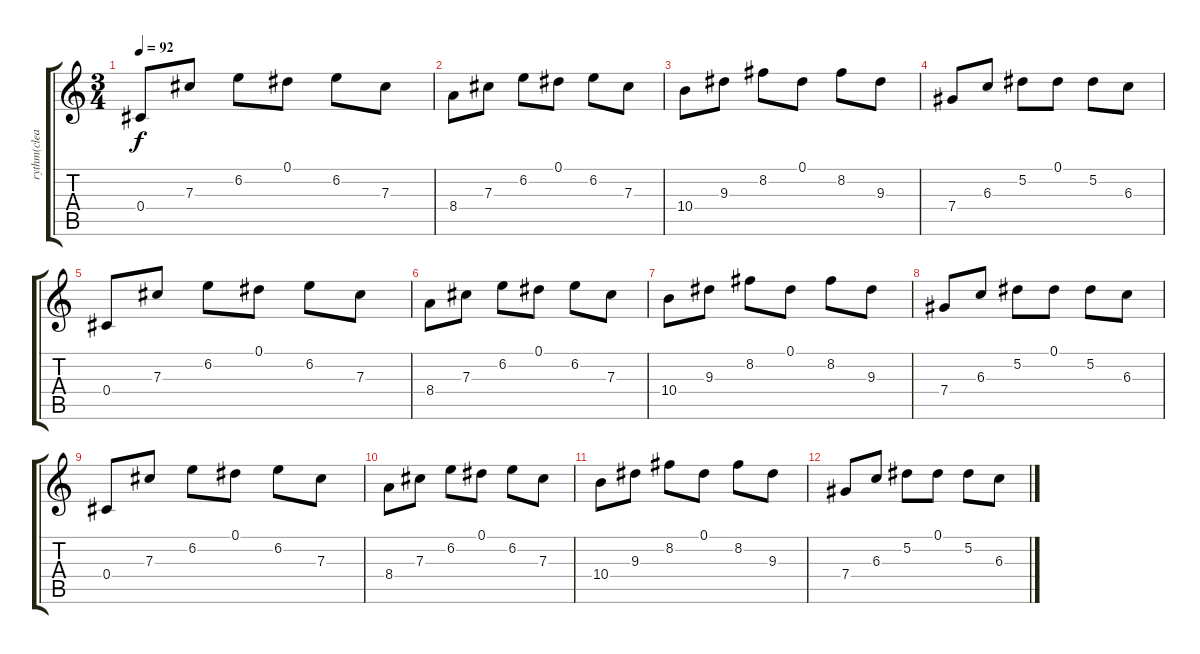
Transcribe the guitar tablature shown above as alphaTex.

\track ("rythm(clean) " "rythm(clea") {instrument acousticguitarsteel}
\staff {score tabs}
\tuning (Eb4 Bb3 Gb3 Db3 Ab2 Eb2) {hide}
\ts (3 4)
\tempo 92
\clef g2
\ks c
0.4.8{dy f} 7.3.8 6.2.8 0.1.8 6.2.8 7.3.8 |
8.4.8 7.3.8 6.2.8 0.1.8 6.2.8 7.3.8 |
10.4.8 9.3.8 8.2.8 0.1.8 8.2.8 9.3.8 |
7.4.8 6.3.8 5.2.8 0.1.8 5.2.8 6.3.8 |
0.4.8 7.3.8 6.2.8 0.1.8 6.2.8 7.3.8 |
8.4.8 7.3.8 6.2.8 0.1.8 6.2.8 7.3.8 |
10.4.8 9.3.8 8.2.8 0.1.8 8.2.8 9.3.8 |
7.4.8 6.3.8 5.2.8 0.1.8 5.2.8 6.3.8 |
0.4.8 7.3.8 6.2.8 0.1.8 6.2.8 7.3.8 |
8.4.8 7.3.8 6.2.8 0.1.8 6.2.8 7.3.8 |
10.4.8 9.3.8 8.2.8 0.1.8 8.2.8 9.3.8 |
7.4.8 6.3.8 5.2.8 0.1.8 5.2.8 6.3.8
